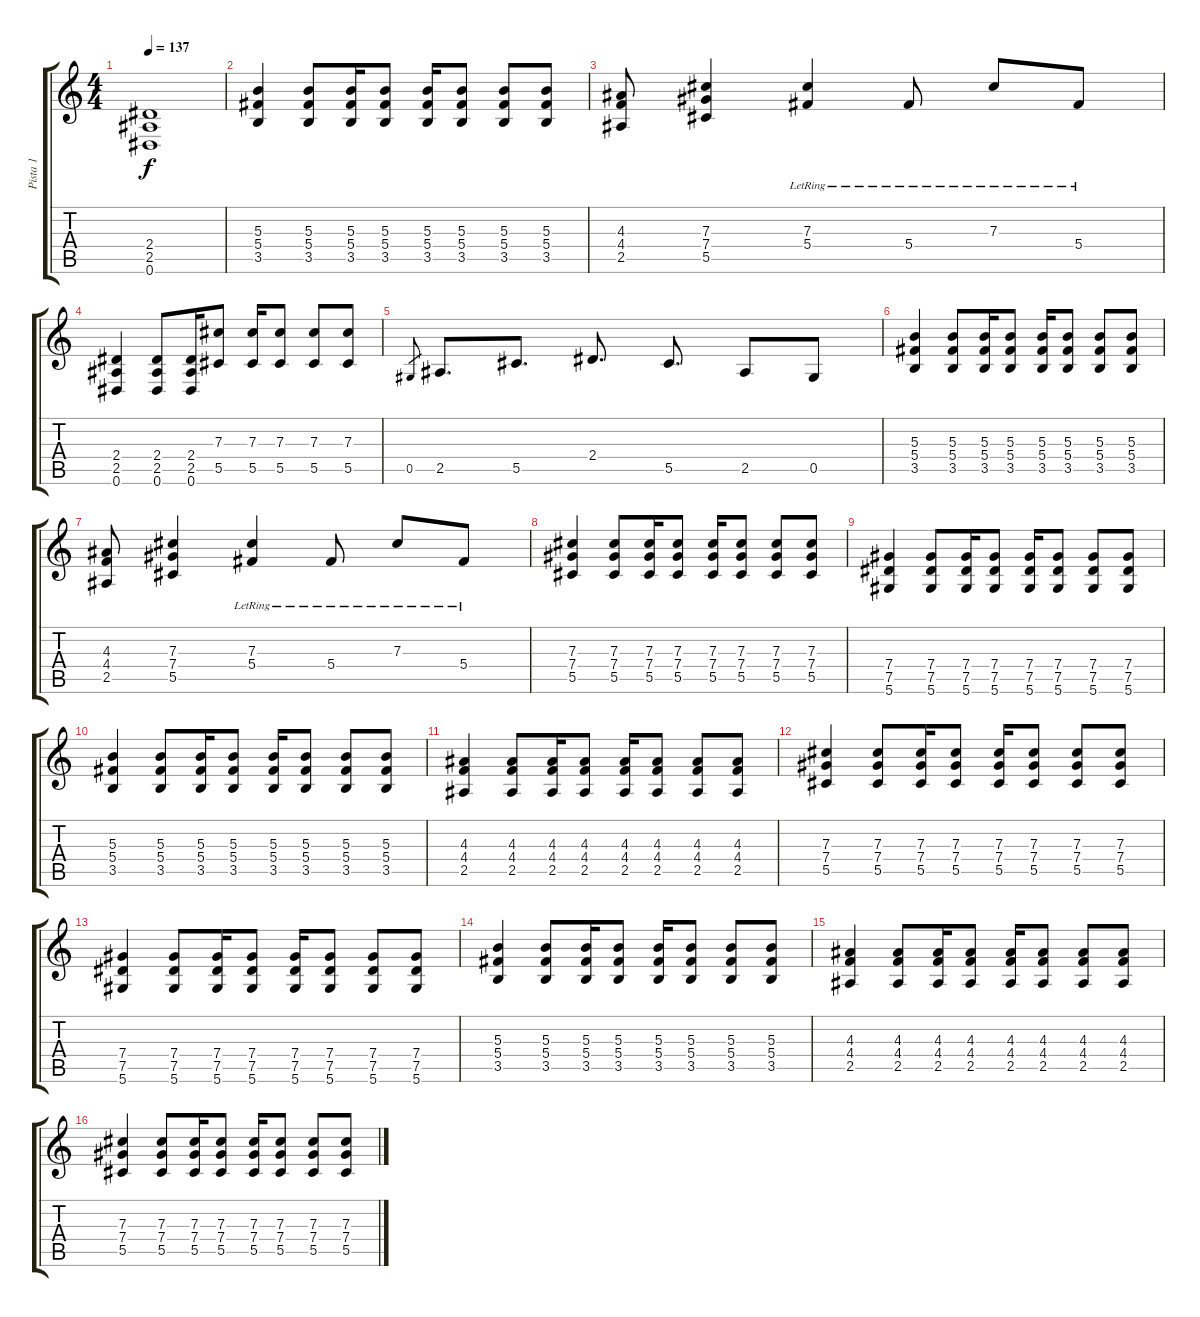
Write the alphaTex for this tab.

\track ("Pista 1" "Pista 1") {instrument overdrivenguitar}
\staff {score tabs}
\tuning (Eb4 Bb3 Gb3 Db3 Ab2 Eb2) {hide}
\ts (4 4)
\tempo 137
\clef g2
\ks c
(2.4{t} 2.5{t} 0.6{t}).1{dy f} |
(5.3 5.4 3.5).4 (5.3 5.4 3.5).8 (5.3 5.4 3.5).16 (5.3 5.4 3.5).8 (5.3 5.4 3.5).16 (5.3 5.4 3.5).8 (5.3 5.4 3.5).8 (5.3 5.4 3.5).8 |
(4.3 4.4 2.5).8 (7.3 7.4 5.5).4 (7.3{lr} 5.4{lr}).4 5.4{lr}.8 7.3{lr}.8 5.4{lr}.8 |
(2.4 2.5 0.6).4 (2.4 2.5 0.6).8 (2.4 2.5 0.6).16 (7.3 5.5).8 (7.3 5.5).16 (7.3 5.5).8 (7.3 5.5).8 (7.3 5.5).8 |
0.5.8{gr} 2.5.8{d} 5.5.8{d} 2.4.8{d} 5.5.8{d} 2.5.8 0.5.8 |
(5.3 5.4 3.5).4 (5.3 5.4 3.5).8 (5.3 5.4 3.5).16 (5.3 5.4 3.5).8 (5.3 5.4 3.5).16 (5.3 5.4 3.5).8 (5.3 5.4 3.5).8 (5.3 5.4 3.5).8 |
(4.3 4.4 2.5).8 (7.3 7.4 5.5).4 (7.3{lr} 5.4{lr}).4 5.4{lr}.8 7.3{lr}.8 5.4{lr}.8 |
(7.3 7.4 5.5).4 (7.3 7.4 5.5).8 (7.3 7.4 5.5).16 (7.3 7.4 5.5).8 (7.3 7.4 5.5).16 (7.3 7.4 5.5).8 (7.3 7.4 5.5).8 (7.3 7.4 5.5).8 |
(7.4 7.5 5.6).4 (7.4 7.5 5.6).8 (7.4 7.5 5.6).16 (7.4 7.5 5.6).8 (7.4 7.5 5.6).16 (7.4 7.5 5.6).8 (7.4 7.5 5.6).8 (7.4 7.5 5.6).8 |
(5.3 5.4 3.5).4 (5.3 5.4 3.5).8 (5.3 5.4 3.5).16 (5.3 5.4 3.5).8 (5.3 5.4 3.5).16 (5.3 5.4 3.5).8 (5.3 5.4 3.5).8 (5.3 5.4 3.5).8 |
(4.3 4.4 2.5).4 (4.3 4.4 2.5).8 (4.3 4.4 2.5).16 (4.3 4.4 2.5).8 (4.3 4.4 2.5).16 (4.3 4.4 2.5).8 (4.3 4.4 2.5).8 (4.3 4.4 2.5).8 |
(7.3 7.4 5.5).4 (7.3 7.4 5.5).8 (7.3 7.4 5.5).16 (7.3 7.4 5.5).8 (7.3 7.4 5.5).16 (7.3 7.4 5.5).8 (7.3 7.4 5.5).8 (7.3 7.4 5.5).8 |
(7.4 7.5 5.6).4 (7.4 7.5 5.6).8 (7.4 7.5 5.6).16 (7.4 7.5 5.6).8 (7.4 7.5 5.6).16 (7.4 7.5 5.6).8 (7.4 7.5 5.6).8 (7.4 7.5 5.6).8 |
(5.3 5.4 3.5).4 (5.3 5.4 3.5).8 (5.3 5.4 3.5).16 (5.3 5.4 3.5).8 (5.3 5.4 3.5).16 (5.3 5.4 3.5).8 (5.3 5.4 3.5).8 (5.3 5.4 3.5).8 |
(4.3 4.4 2.5).4 (4.3 4.4 2.5).8 (4.3 4.4 2.5).16 (4.3 4.4 2.5).8 (4.3 4.4 2.5).16 (4.3 4.4 2.5).8 (4.3 4.4 2.5).8 (4.3 4.4 2.5).8 |
(7.3 7.4 5.5).4 (7.3 7.4 5.5).8 (7.3 7.4 5.5).16 (7.3 7.4 5.5).8 (7.3 7.4 5.5).16 (7.3 7.4 5.5).8 (7.3 7.4 5.5).8 (7.3 7.4 5.5).8
